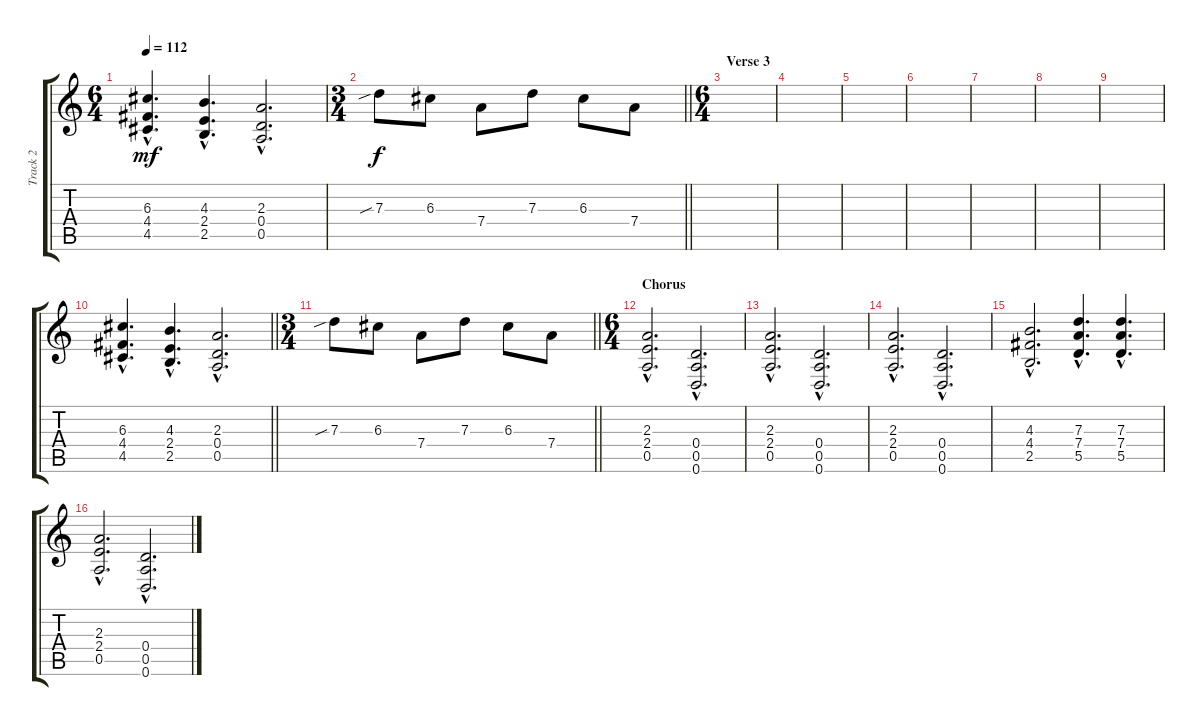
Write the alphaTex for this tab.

\track ("Track 2" "Track 2") {instrument distortionguitar}
\staff {score tabs}
\tuning (E4 B3 G3 D3 A2 D2) {hide}
\ts (6 4)
\tempo 112
\clef g2
\ks c
(6.3{hac} 4.4{hac} 4.5{hac}).4{d dy mf} (4.3{hac} 2.4{hac} 2.5{hac}).4{d} (2.3{hac} 0.4{hac} 0.5{hac}).2{d} |
\ts (3 4)
\barLineRight lightlight
7.3{sib}.8{dy f} 6.3.8 7.4.8 7.3.8 6.3.8 7.4.8 |
\ts (6 4)
\section ("" "Verse 3")
|
|
|
|
|
|
|
\barLineRight lightlight
(6.3{hac} 4.4{hac} 4.5{hac}).4{d} (4.3{hac} 2.4{hac} 2.5{hac}).4{d} (2.3{hac} 0.4{hac} 0.5{hac}).2{d} |
\ts (3 4)
\barLineRight lightlight
7.3{sib}.8 6.3.8 7.4.8 7.3.8 6.3.8 7.4.8 |
\ts (6 4)
\section ("" "Chorus")
(2.3{hac} 2.4{hac} 0.5{hac}).2{d} (0.4{hac} 0.5{hac} 0.6{hac}).2{d} |
(2.3{hac} 2.4{hac} 0.5{hac}).2{d} (0.4{hac} 0.5{hac} 0.6{hac}).2{d} |
(2.3{hac} 2.4{hac} 0.5{hac}).2{d} (0.4{hac} 0.5{hac} 0.6{hac}).2{d} |
(4.3{hac} 4.4{hac} 2.5{hac}).2{d} (7.3{hac} 7.4{hac} 5.5{hac}).4{d} (7.3{hac} 7.4{hac} 5.5{hac}).4{d} |
(2.3{hac} 2.4{hac} 0.5{hac}).2{d} (0.4{hac} 0.5{hac} 0.6{hac}).2{d}
